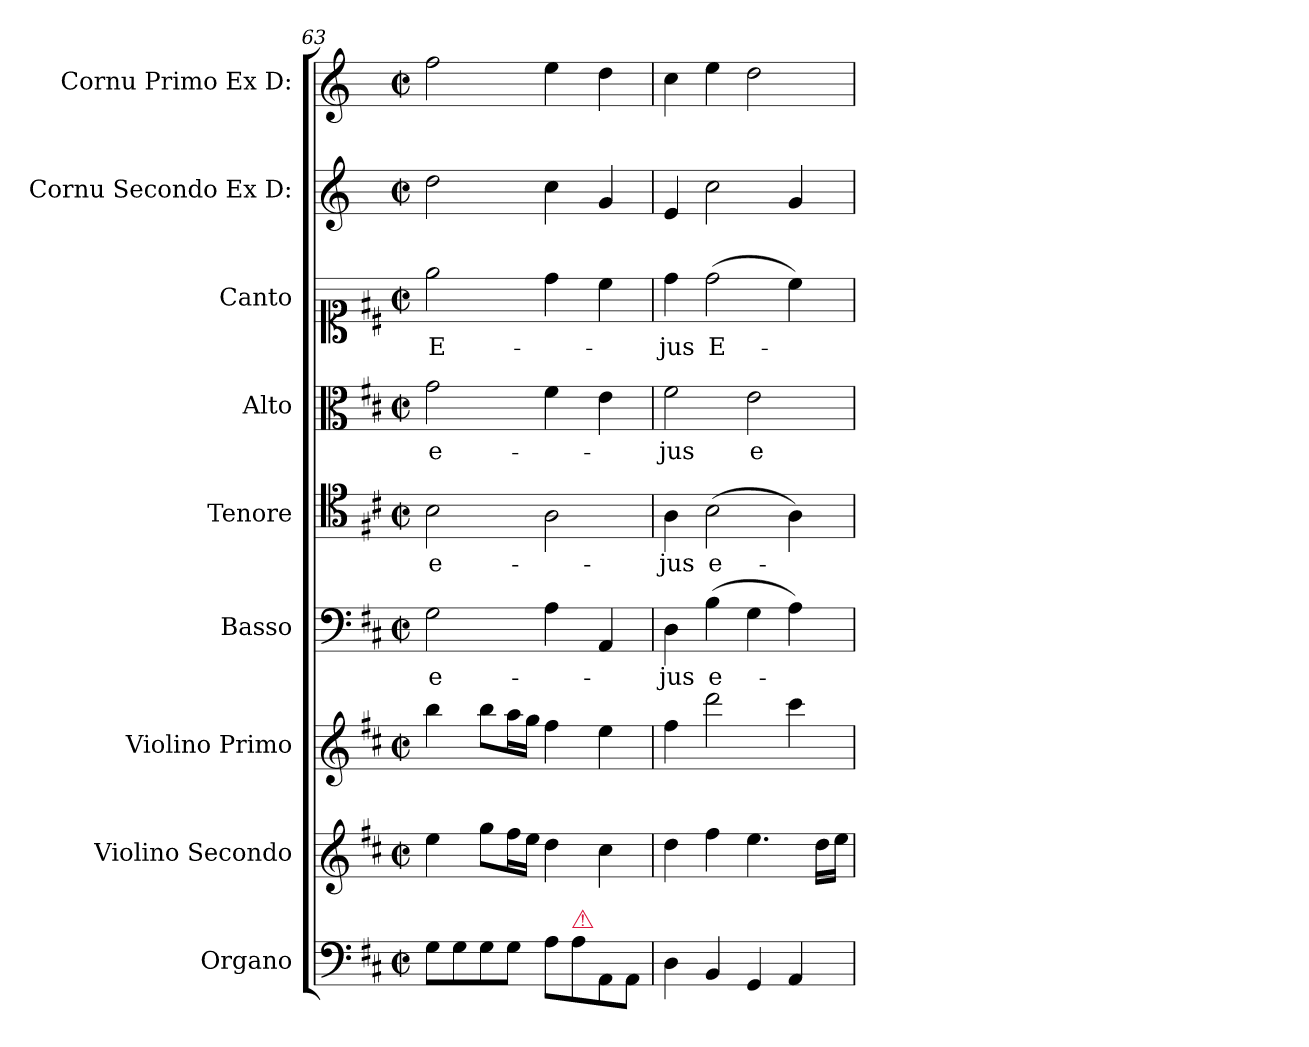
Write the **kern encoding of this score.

**kern	**kern	**kern	**kern	**text	**kern	**text	**kern	**text	**kern	**text	**kern	**kern
*part9	*part8	*part7	*part6	*part6	*part5	*part5	*part4	*part4	*part3	*part3	*part2	*part1
*staff9	*staff8	*staff7	*staff6	*staff6	*staff5	*staff5	*staff4	*staff4	*staff3	*staff3	*staff2	*staff1
*I"Organo	*I"Violino Secondo	*I"Violino Primo	*I"Basso	*	*I"Tenore	*	*I"Alto	*	*I"Canto	*	*I"Cornu Secondo Ex D:	*I"Cornu Primo Ex D:
*	*I'vl 2	*I'vl 1	*I'B	*	*I'T	*	*I'A	*	*	*	*I'cor 2	*I'cor 1
*clefF4	*clefG2	*clefG2	*clefF4	*	*clefC4	*	*clefC3	*	*clefC1	*	*clefG2	*clefG2
*	*	*	*	*	*	*	*	*	*	*	*ITrd-1c-2	*ITrd-1c-2
*k[f#c#]	*k[f#c#]	*k[f#c#]	*k[f#c#]	*	*k[f#c#]	*	*k[f#c#]	*	*k[f#c#]	*	*k[f#c#]	*k[f#c#]
*M2/2	*M2/2	*M2/2	*M2/2	*	*M2/2	*	*M2/2	*	*M2/2	*	*M2/2	*M2/2
*met(c|)	*met(c|)	*met(c|)	*met(c|)	*	*met(c|)	*	*met(c|)	*	*met(c|)	*	*met(c|)	*met(c|)
=63	=63	=63	=63	=63	=63	=63	=63	=63	=63	=63	=63	=63
8G\L	4ee\	4bb\	2G\	e-	2B\	e-	2g\	e-	2ee\	E-	2ee\	2gg\
8G\	.	.	.	.	.	.	.	.	.	.	.	.
8G\	8gg\L	8bb\L	.	.	.	.	.	.	.	.	.	.
8G\J	16ff#\L	16aa\L	.	.	.	.	.	.	.	.	.	.
.	16ee\JJ	16gg\JJ	.	.	.	.	.	.	.	.	.	.
8A\L	4dd\	4ff#\	4A\	.	2A\	.	4f#\	.	4dd\	.	4dd\	4ff#\
!LO:TX:a:color=crimson:t=⚠	!	!	!	!	!	!	!	!	!	!	!	!
8A\	.	.	.	.	.	.	.	.	.	.	.	.
8AA\	4cc#\	4ee\	4AA/	.	.	.	4e\	.	4cc#\	.	4a/	4ee\
8AA\J	.	.	.	.	.	.	.	.	.	.	.	.
=64	=64	=64	=64	=64	=64	=64	=64	=64	=64	=64	=64	=64
4D\	4dd\	4ff#\	4D\	-jus	4A\	-jus	2f#\	-jus	4dd\	-jus	4f#/	4dd\
!	!	!	!	!LO:LY:i	!	!LO:LY:i	!	!	!	!LO:LY:i	!	!
4BB/	4ff#\	2ddd\	(4B\	e-	(2B\	e-	.	.	(2dd\	E-	2dd\	4ff#\
4GG/	4.ee\	.	4G\	.	.	.	2e\	e-	.	.	.	2ee\
4AA/	.	4ccc#\	4A\)	.	4A\)	.	.	.	4cc#\)	.	4a/	.
.	16dd\LL	.	.	.	.	.	.	.	.	.	.	.
.	16ee\JJ	.	.	.	.	.	.	.	.	.	.	.
=	=	=	=	=	=	=	=	=	=	=	=	=
*-	*-	*-	*-	*-	*-	*-	*-	*-	*-	*-	*-	*-
